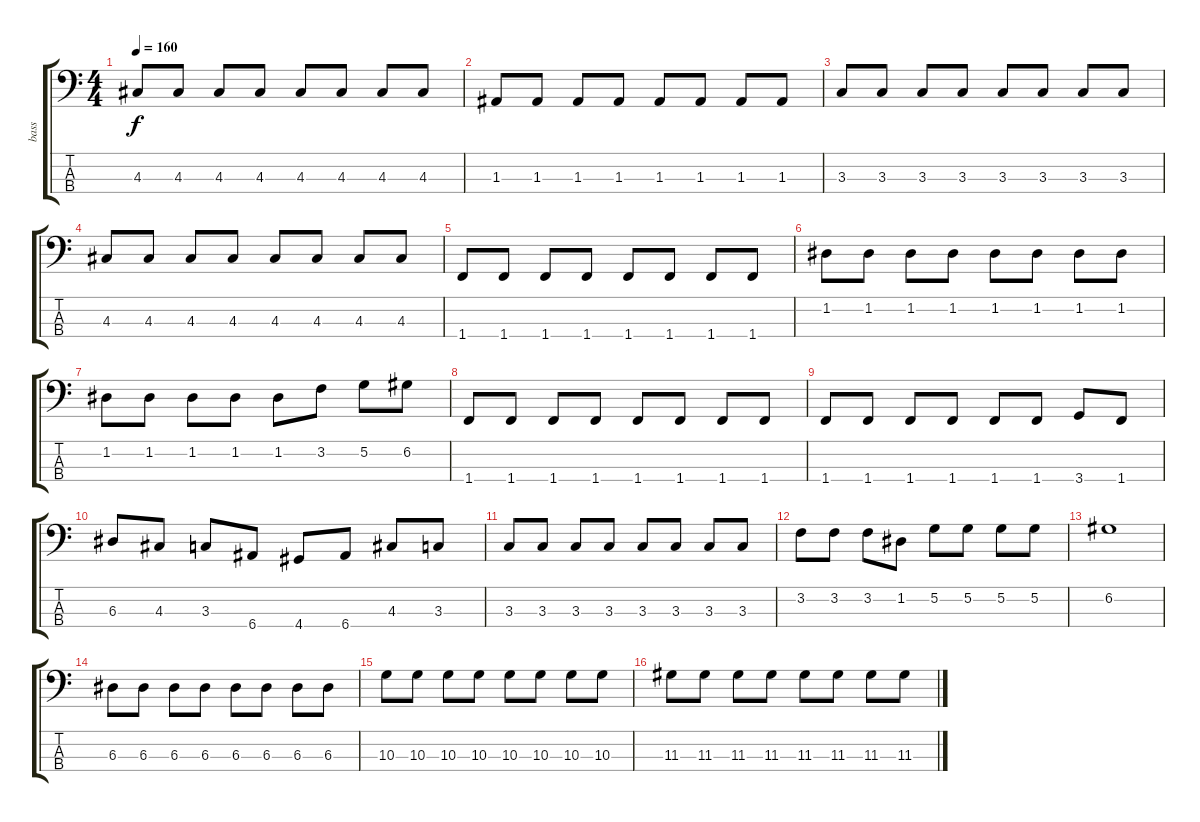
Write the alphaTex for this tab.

\track ("bass" "bass") {instrument electricbassfinger}
\staff {score tabs}
\tuning (G2 D2 A1 E1) {hide}
\ts (4 4)
\tempo 160
\clef f4
\ks c
4.3.8{dy f} 4.3.8 4.3.8 4.3.8 4.3.8 4.3.8 4.3.8 4.3.8 |
1.3.8 1.3.8 1.3.8 1.3.8 1.3.8 1.3.8 1.3.8 1.3.8 |
3.3.8 3.3.8 3.3.8 3.3.8 3.3.8 3.3.8 3.3.8 3.3.8 |
4.3.8 4.3.8 4.3.8 4.3.8 4.3.8 4.3.8 4.3.8 4.3.8 |
1.4.8 1.4.8 1.4.8 1.4.8 1.4.8 1.4.8 1.4.8 1.4.8 |
1.2.8 1.2.8 1.2.8 1.2.8 1.2.8 1.2.8 1.2.8 1.2.8 |
1.2.8 1.2.8 1.2.8 1.2.8 1.2.8 3.2.8 5.2.8 6.2.8 |
1.4.8 1.4.8 1.4.8 1.4.8 1.4.8 1.4.8 1.4.8 1.4.8 |
1.4.8 1.4.8 1.4.8 1.4.8 1.4.8 1.4.8 3.4.8 1.4.8 |
6.3.8 4.3.8 3.3.8 6.4.8 4.4.8 6.4.8 4.3.8 3.3.8 |
3.3.8 3.3.8 3.3.8 3.3.8 3.3.8 3.3.8 3.3.8 3.3.8 |
3.2.8 3.2.8 3.2.8 1.2.8 5.2.8 5.2.8 5.2.8 5.2.8 |
6.2.1 |
6.3.8 6.3.8 6.3.8 6.3.8 6.3.8 6.3.8 6.3.8 6.3.8 |
10.3.8 10.3.8 10.3.8 10.3.8 10.3.8 10.3.8 10.3.8 10.3.8 |
11.3.8 11.3.8 11.3.8 11.3.8 11.3.8 11.3.8 11.3.8 11.3.8
